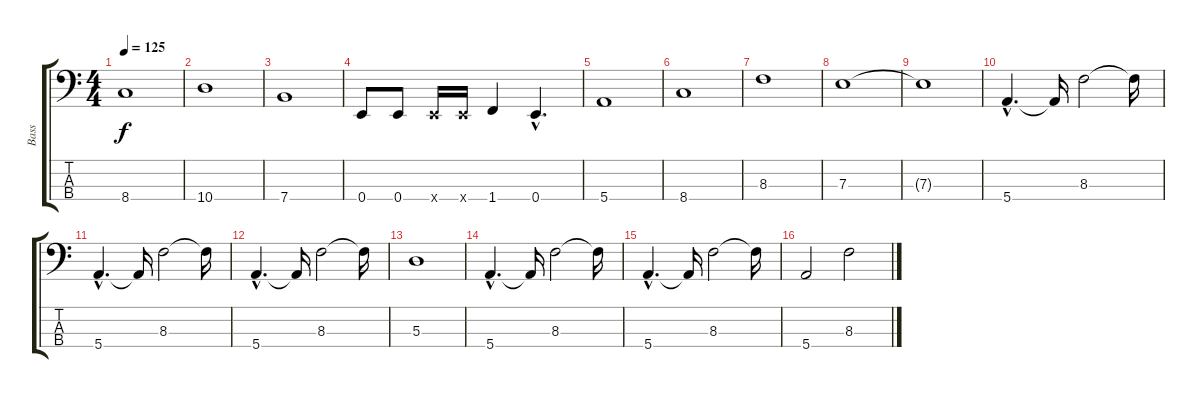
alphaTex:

\track ("Bass" "Bass") {instrument electricbassfinger}
\staff {score tabs}
\tuning (G2 D2 A1 E1) {hide}
\ts (4 4)
\tempo 125
\clef f4
\ks c
8.4.1{dy f} |
10.4.1 |
7.4.1 |
0.4.8 0.4.8 0.4{x}.16 0.4{x}.16 1.4.4 0.4{hac}.4{d} |
5.4.1 |
8.4.1 |
8.3.1 |
7.3.1 |
7.3{t}.1 |
5.4{hac}.4{d} 5.4{t}.16 8.3.2 8.3{t}.16 |
5.4{hac}.4{d} 5.4{t}.16 8.3.2 8.3{t}.16 |
5.4{hac}.4{d} 5.4{t}.16 8.3.2 8.3{t}.16 |
5.3.1 |
5.4{hac}.4{d} 5.4{t}.16 8.3.2 8.3{t}.16 |
5.4{hac}.4{d} 5.4{t}.16 8.3.2 8.3{t}.16 |
5.4.2 8.3.2
